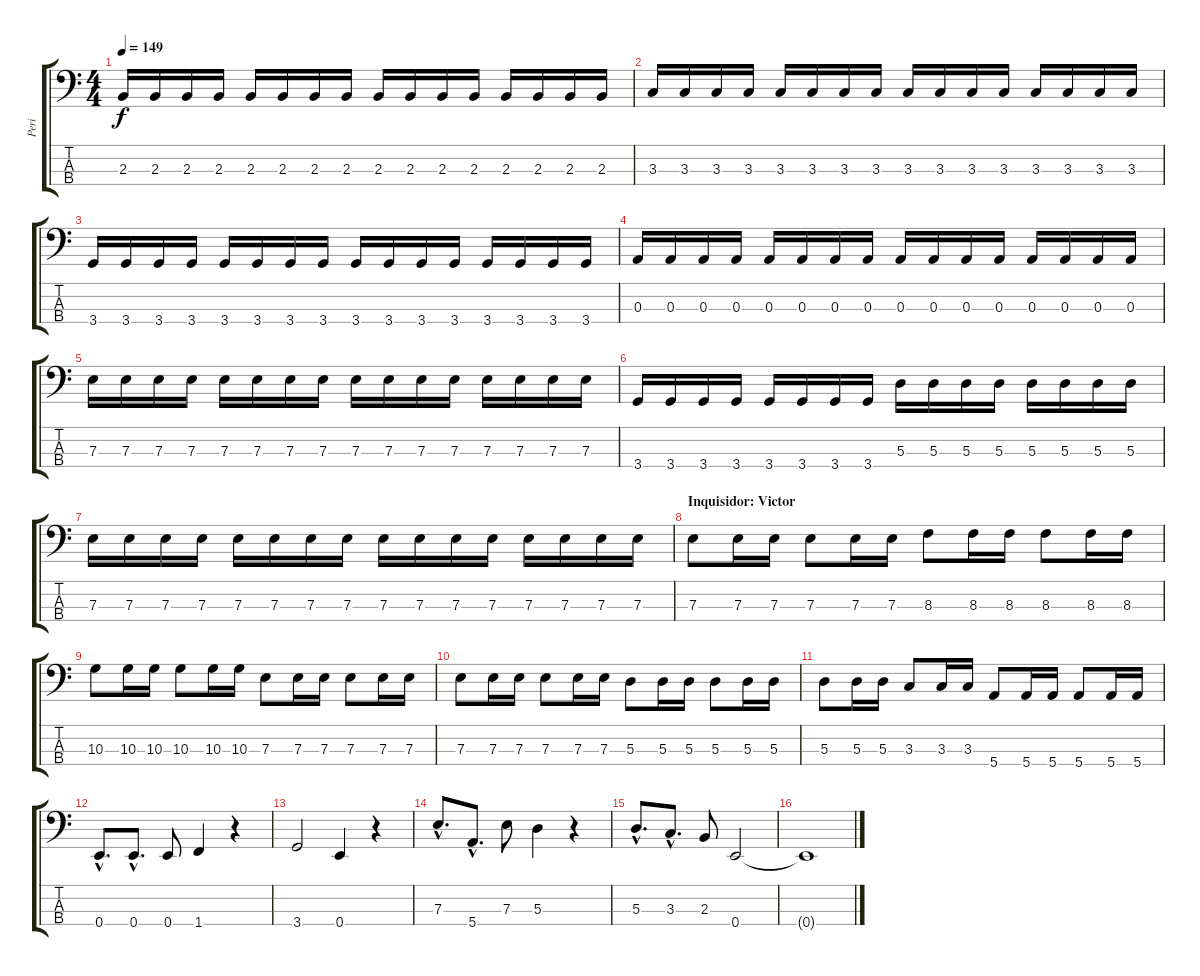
\track ("Peri" "Peri") {instrument electricbassfinger}
\staff {score tabs}
\tuning (G2 D2 A1 E1) {hide}
\ts (4 4)
\tempo 149
\clef f4
\ks c
2.3.16{dy f} 2.3.16 2.3.16 2.3.16 2.3.16 2.3.16 2.3.16 2.3.16 2.3.16 2.3.16 2.3.16 2.3.16 2.3.16 2.3.16 2.3.16 2.3.16 |
3.3.16 3.3.16 3.3.16 3.3.16 3.3.16 3.3.16 3.3.16 3.3.16 3.3.16 3.3.16 3.3.16 3.3.16 3.3.16 3.3.16 3.3.16 3.3.16 |
3.4.16 3.4.16 3.4.16 3.4.16 3.4.16 3.4.16 3.4.16 3.4.16 3.4.16 3.4.16 3.4.16 3.4.16 3.4.16 3.4.16 3.4.16 3.4.16 |
0.3.16 0.3.16 0.3.16 0.3.16 0.3.16 0.3.16 0.3.16 0.3.16 0.3.16 0.3.16 0.3.16 0.3.16 0.3.16 0.3.16 0.3.16 0.3.16 |
7.3.16 7.3.16 7.3.16 7.3.16 7.3.16 7.3.16 7.3.16 7.3.16 7.3.16 7.3.16 7.3.16 7.3.16 7.3.16 7.3.16 7.3.16 7.3.16 |
3.4.16 3.4.16 3.4.16 3.4.16 3.4.16 3.4.16 3.4.16 3.4.16 5.3.16 5.3.16 5.3.16 5.3.16 5.3.16 5.3.16 5.3.16 5.3.16 |
7.3.16 7.3.16 7.3.16 7.3.16 7.3.16 7.3.16 7.3.16 7.3.16 7.3.16 7.3.16 7.3.16 7.3.16 7.3.16 7.3.16 7.3.16 7.3.16 |
\section ("" "Inquisidor: Victor")
7.3.8 7.3.16 7.3.16 7.3.8 7.3.16 7.3.16 8.3.8 8.3.16 8.3.16 8.3.8 8.3.16 8.3.16 |
10.3.8 10.3.16 10.3.16 10.3.8 10.3.16 10.3.16 7.3.8 7.3.16 7.3.16 7.3.8 7.3.16 7.3.16 |
7.3.8 7.3.16 7.3.16 7.3.8 7.3.16 7.3.16 5.3.8 5.3.16 5.3.16 5.3.8 5.3.16 5.3.16 |
5.3.8 5.3.16 5.3.16 3.3.8 3.3.16 3.3.16 5.4.8 5.4.16 5.4.16 5.4.8 5.4.16 5.4.16 |
0.4{hac}.8{d} 0.4{hac}.8{d} 0.4.8 1.4.4 r.4 |
3.4.2 0.4.4 r.4 |
7.3{hac}.8{d} 5.4{hac}.8{d} 7.3.8 5.3.4 r.4 |
5.3{hac}.8{d} 3.3{hac}.8{d} 2.3.8 0.4.2 |
0.4{t}.1
